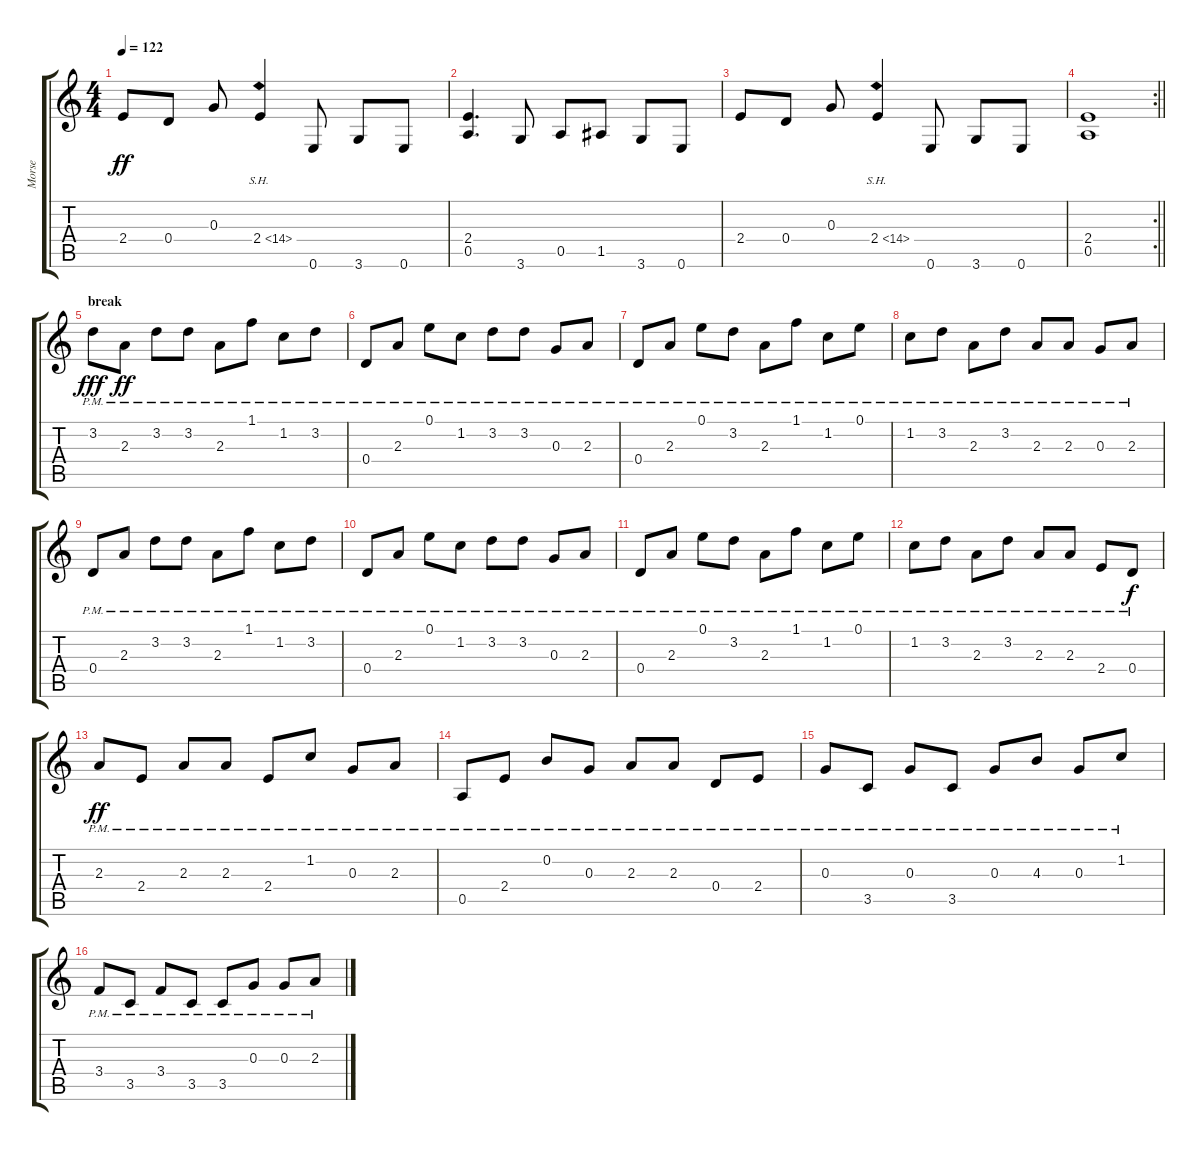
\track ("Morse" "Morse") {instrument overdrivenguitar}
\staff {score tabs}
\tuning (E4 B3 G3 D3 A2 E2) {hide}
\ts (4 4)
\tempo 122
\clef g2
\ks c
2.4.8{dy ff} 0.4.8 0.3.8 2.4{sh 12}.4 0.6.8 3.6.8 0.6.8 |
(2.4 0.5).4{d} 3.6.8 0.5.8 1.5.8 3.6.8 0.6.8 |
2.4.8 0.4.8 0.3.8 2.4{sh 12}.4 0.6.8 3.6.8 0.6.8 |
\rc 2
\barLineRight lightlight
(2.4 0.5).1 |
\section ("" "break")
3.2{pm}.8{dy fff} 2.3{pm}.8{dy ff} 3.2{pm}.8 3.2{pm}.8 2.3{pm}.8 1.1{pm}.8 1.2{pm}.8 3.2{pm}.8 |
0.4{pm}.8 2.3{pm}.8 0.1{pm}.8 1.2{pm}.8 3.2{pm}.8 3.2{pm}.8 0.3{pm}.8 2.3{pm}.8 |
0.4{pm}.8 2.3{pm}.8 0.1{pm}.8 3.2{pm}.8 2.3{pm}.8 1.1{pm}.8 1.2{pm}.8 0.1{pm}.8 |
1.2{pm}.8 3.2{pm}.8 2.3{pm}.8 3.2{pm}.8 2.3{pm}.8 2.3{pm}.8 0.3{pm}.8 2.3{pm}.8 |
0.4{pm}.8 2.3{pm}.8 3.2{pm}.8 3.2{pm}.8 2.3{pm}.8 1.1{pm}.8 1.2{pm}.8 3.2{pm}.8 |
0.4{pm}.8 2.3{pm}.8 0.1{pm}.8 1.2{pm}.8 3.2{pm}.8 3.2{pm}.8 0.3{pm}.8 2.3{pm}.8 |
0.4{pm}.8 2.3{pm}.8 0.1{pm}.8 3.2{pm}.8 2.3{pm}.8 1.1{pm}.8 1.2{pm}.8 0.1{pm}.8 |
1.2{pm}.8 3.2{pm}.8 2.3{pm}.8 3.2{pm}.8 2.3{pm}.8 2.3{pm}.8 2.4{pm}.8 0.4{pm}.8{dy f} |
2.3{pm}.8{dy ff} 2.4{pm}.8 2.3{pm}.8 2.3{pm}.8 2.4{pm}.8 1.2{pm}.8 0.3{pm}.8 2.3{pm}.8 |
0.5{pm}.8 2.4{pm}.8 0.2{pm}.8 0.3{pm}.8 2.3{pm}.8 2.3{pm}.8 0.4{pm}.8 2.4{pm}.8 |
0.3{pm}.8 3.5{pm}.8 0.3{pm}.8 3.5{pm}.8 0.3{pm}.8 4.3{pm}.8 0.3{pm}.8 1.2{pm}.8 |
3.4{pm}.8 3.5{pm}.8 3.4{pm}.8 3.5{pm}.8 3.5{pm}.8 0.3{pm}.8 0.3{pm}.8 2.3{pm}.8
